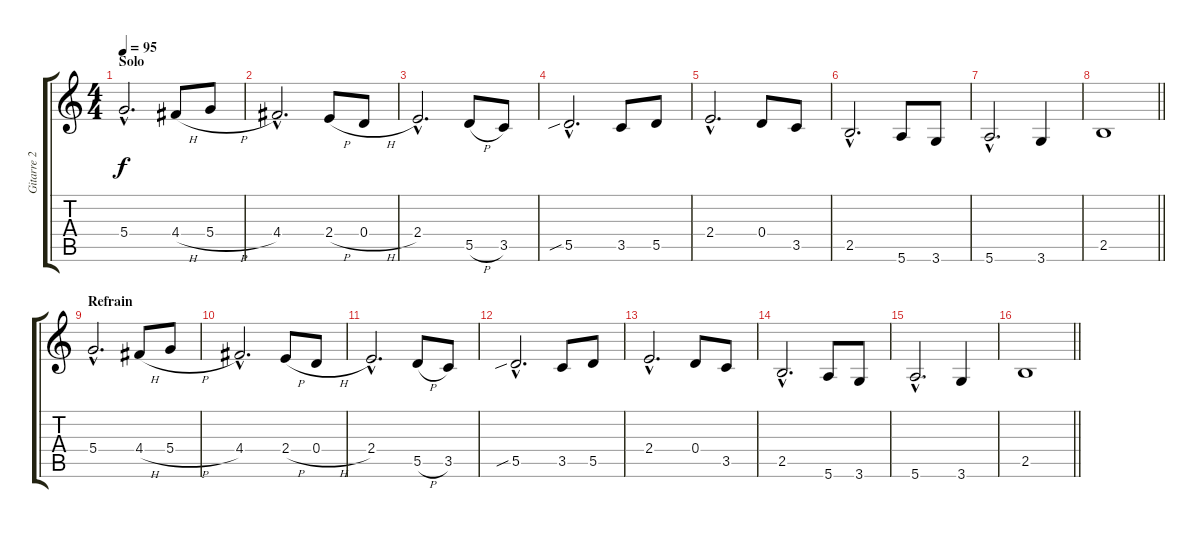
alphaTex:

\track ("Gitarre 2 (verzerrt)" "Gitarre 2 ") {instrument overdrivenguitar}
\staff {score tabs}
\tuning (E4 B3 G3 D3 A2 E2) {hide}
\ts (4 4)
\section ("" "Solo")
\tempo 95
\clef g2
\ks c
5.4{hac}.2{d dy f volume 12} 4.4{h}.8 5.4{h}.8 |
4.4{hac}.2{d} 2.4{h}.8 0.4{h}.8 |
2.4{hac}.2{d} 5.5{h}.8 3.5.8 |
5.5{sib hac}.2{d} 3.5.8 5.5.8 |
2.4{hac}.2{d} 0.4.8 3.5.8 |
2.5{hac}.2{d} 5.6.8 3.6.8 |
5.6{hac}.2{d} 3.6.4 |
\barLineRight lightlight
2.5.1 |
\section ("" "Refrain")
5.4{hac}.2{d volume 10} 4.4{h}.8 5.4{h}.8 |
4.4{hac}.2{d} 2.4{h}.8 0.4{h}.8 |
2.4{hac}.2{d} 5.5{h}.8 3.5.8 |
5.5{sib hac}.2{d} 3.5.8 5.5.8 |
2.4{hac}.2{d} 0.4.8 3.5.8 |
2.5{hac}.2{d} 5.6.8 3.6.8 |
5.6{hac}.2{d} 3.6.4 |
\barLineRight lightlight
2.5.1
